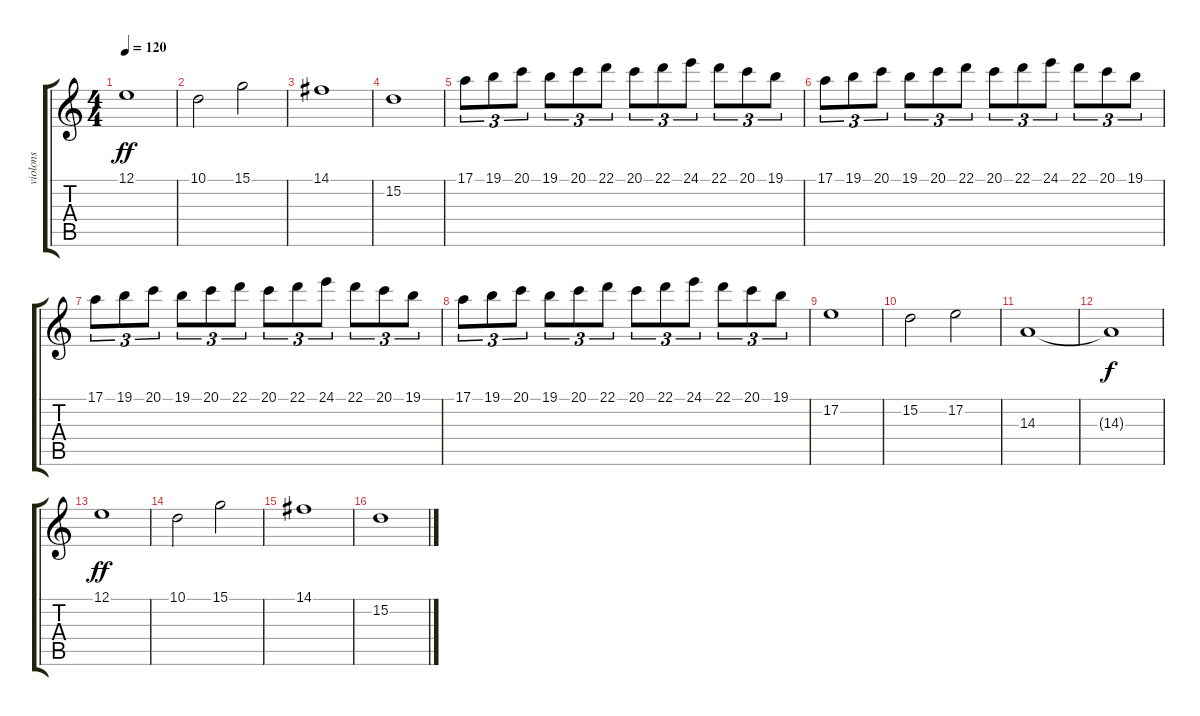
\track ("violons" "violons") {instrument stringensemble1}
\staff {score tabs}
\tuning (E4 B3 G3 D3 A2 E2) {hide}
\ts (4 4)
\tempo 120
\clef g2
\ks c
12.1.1{dy ff} |
10.1.2 15.1.2 |
14.1.1 |
15.2.1 |
17.1.8{tu (3 2)} 19.1.8{tu (3 2)} 20.1.8{tu (3 2)} 19.1.8{tu (3 2)} 20.1.8{tu (3 2)} 22.1.8{tu (3 2)} 20.1.8{tu (3 2)} 22.1.8{tu (3 2)} 24.1.8{tu (3 2)} 22.1.8{tu (3 2)} 20.1.8{tu (3 2)} 19.1.8{tu (3 2)} |
17.1.8{tu (3 2)} 19.1.8{tu (3 2)} 20.1.8{tu (3 2)} 19.1.8{tu (3 2)} 20.1.8{tu (3 2)} 22.1.8{tu (3 2)} 20.1.8{tu (3 2)} 22.1.8{tu (3 2)} 24.1.8{tu (3 2)} 22.1.8{tu (3 2)} 20.1.8{tu (3 2)} 19.1.8{tu (3 2)} |
17.1.8{tu (3 2)} 19.1.8{tu (3 2)} 20.1.8{tu (3 2)} 19.1.8{tu (3 2)} 20.1.8{tu (3 2)} 22.1.8{tu (3 2)} 20.1.8{tu (3 2)} 22.1.8{tu (3 2)} 24.1.8{tu (3 2)} 22.1.8{tu (3 2)} 20.1.8{tu (3 2)} 19.1.8{tu (3 2)} |
17.1.8{tu (3 2)} 19.1.8{tu (3 2)} 20.1.8{tu (3 2)} 19.1.8{tu (3 2)} 20.1.8{tu (3 2)} 22.1.8{tu (3 2)} 20.1.8{tu (3 2)} 22.1.8{tu (3 2)} 24.1.8{tu (3 2)} 22.1.8{tu (3 2)} 20.1.8{tu (3 2)} 19.1.8{tu (3 2)} |
17.2.1 |
15.2.2 17.2.2 |
14.3.1 |
14.3{t}.1{dy f} |
12.1.1{dy ff} |
10.1.2 15.1.2 |
14.1.1 |
15.2.1
